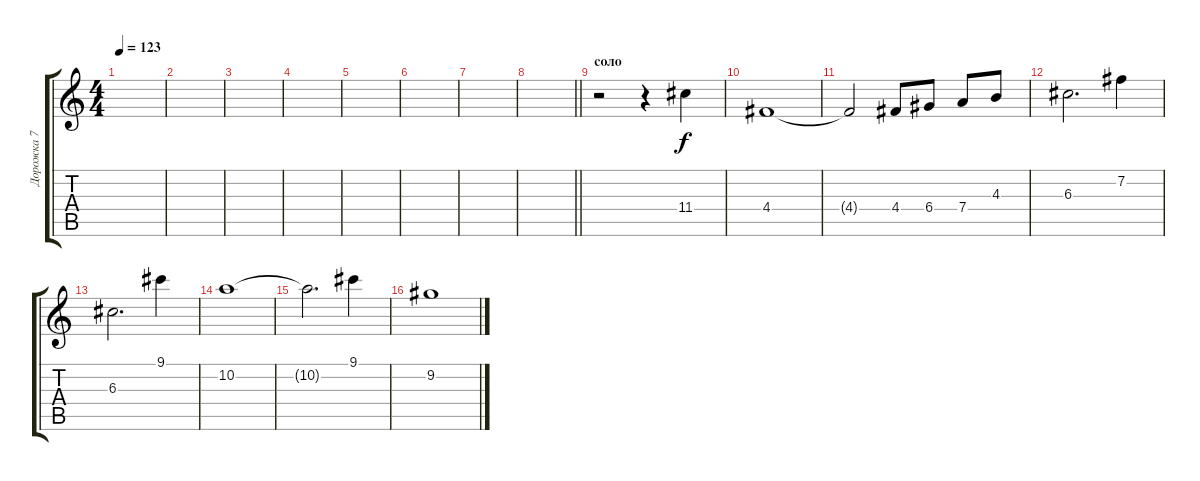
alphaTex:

\track ("Дорожка 7" "Дорожка 7") {instrument distortionguitar}
\staff {score tabs}
\tuning (E4 B3 G3 D3 A2 E2) {hide}
\ts (4 4)
\tempo 123
\clef g2
\ks c
|
|
|
|
|
|
|
\barLineRight lightlight
|
\section ("" "соло")
r.2 r.4 11.4.4 |
4.4.1{volume 16 instrument distortionguitar} |
4.4{t}.2 4.4.8 6.4.8 7.4.8 4.3.8 |
6.3.2{d} 7.2.4 |
6.3.2{d} 9.1.4 |
10.2.1 |
10.2{t}.2{d} 9.1.4 |
9.2.1
